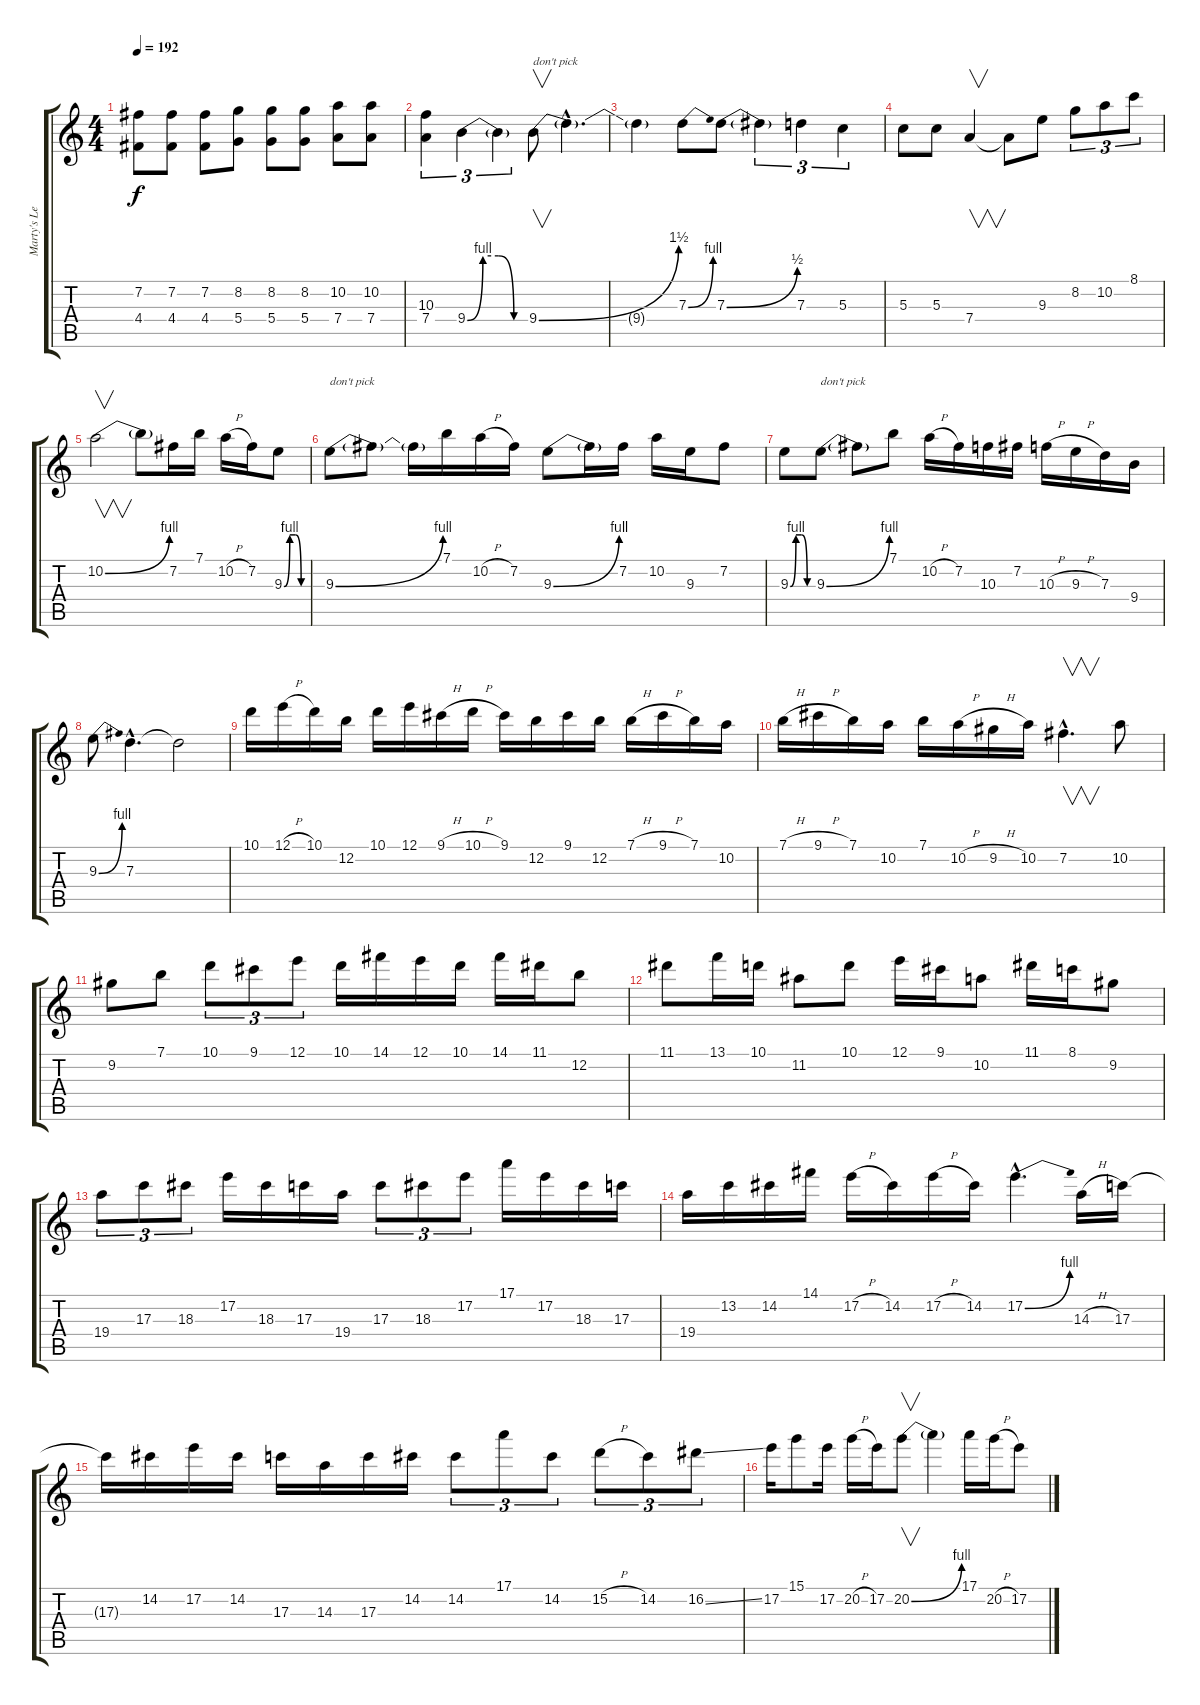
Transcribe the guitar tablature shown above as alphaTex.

\track ("Marty's Lead (Disto Gtr)" "Marty's Le") {instrument distortionguitar}
\staff {score tabs}
\tuning (E4 B3 G3 D3 A2 E2) {hide}
\ts (4 4)
\tempo 192
\clef g2
\ks c
(7.2 4.4).8{dy f} (7.2 4.4).8 (7.2 4.4).8 (8.2 5.4).8 (8.2 5.4).8 (8.2 5.4).8 (10.2 7.4).8 (10.2 7.4).8 |
(10.3 7.4).4{tu (3 2)} 9.4{be (custom 0 0 15 4 30 4 45 0 60 0)}.4{tu (3 2)} 9.4{t}.4{tu (3 2)} 9.4{be (bend 0 0 60 6)}.8{v txt "don't pick"} 9.4{hac t}.4{d} |
9.4{t}.4 7.3{be (bend 0 0 60 4)}.8 7.3{be (bend 0 0 60 2)}.8 7.3{t}.4{tu (3 2)} 7.3.4{tu (3 2)} 5.3.4{tu (3 2)} |
5.3.8 5.3.8 7.4.4{v} 7.4{t}.8 9.3.8 8.2.8{tu (3 2)} 10.2.8{tu (3 2)} 8.1.8{tu (3 2)} |
10.2{be (bend 0 0 60 4)}.2{v} 10.2{t}.8 7.2.16 7.1.16 10.2{h}.16 7.2.16 9.3{be (custom 0 0 15 4 30 4 45 0 60 0)}.8 |
9.3{be (bend 0 0 60 4)}.8{txt "don't pick"} 9.3{t}.8 9.3{t}.16 7.1.16 10.2{h}.16 7.2.16 9.3{be (bend 0 0 60 4)}.8 9.3{t}.16 7.2.16 10.2.16 9.3.16 7.2.8 |
9.3{be (custom 0 0 15 4 30 4 45 0 60 0)}.8 9.3{be (bend 0 0 60 4)}.8{txt "don't pick"} 9.3{t}.8 7.1.8 10.2{h}.16 7.2.16 10.3.16 7.2.16 10.3{h}.16 9.3{h}.16 7.3.16 9.4.16 |
9.3{be (bend 0 0 60 4)}.8 7.3{hac}.4{d} 7.3{t}.2 |
10.1.16 12.1{h}.16 10.1.16 12.2.16 10.1.16 12.1.16 9.1{h}.16 10.1{h}.16 9.1.16 12.2.16 9.1.16 12.2.16 7.1{h}.16 9.1{h}.16 7.1.16 10.2.16 |
7.1{h}.16 9.1{h}.16 7.1.16 10.2.16 7.1.16 10.2{h}.16 9.2{h}.16 10.2.16 7.2{hac}.4{v d} 10.2.8 |
9.2.8 7.1.8 10.1.8{tu (3 2)} 9.1.8{tu (3 2)} 12.1.8{tu (3 2)} 10.1.16 14.1.16 12.1.16 10.1.16 14.1.16 11.1.16 12.2.8 |
11.1.8 13.1.16 10.1.16 11.2.8 10.1.8 12.1.16 9.1.16 10.2.8 11.1.16 8.1.16 9.2.8 |
19.4.8{tu (3 2)} 17.3.8{tu (3 2)} 18.3.8{tu (3 2)} 17.2.16 18.3.16 17.3.16 19.4.16 17.3.8{tu (3 2)} 18.3.8{tu (3 2)} 17.2.8{tu (3 2)} 17.1.16 17.2.16 18.3.16 17.3.16 |
19.4.16 13.2.16 14.2.16 14.1.16 17.2{h}.16 14.2.16 17.2{h}.16 14.2.16 17.2{be (bend 0 0 60 4) hac}.4{d} 14.3{h}.16 17.3.16 |
17.3{t}.16 14.2.16 17.2.16 14.2.16 17.3.16 14.3.16 17.3.16 14.2.16 14.2.8{tu (3 2)} 17.1.8{tu (3 2)} 14.2.8{tu (3 2)} 15.2{h}.8{tu (3 2)} 14.2.8{tu (3 2)} 16.2{ss}.8{tu (3 2)} |
17.2.16 15.1.8 17.2.16 20.2{h}.16 17.2.16 20.2{be (bend 0 0 60 4)}.8{v} 20.2{t}.4 17.1.16 20.2{h}.16 17.2.8
